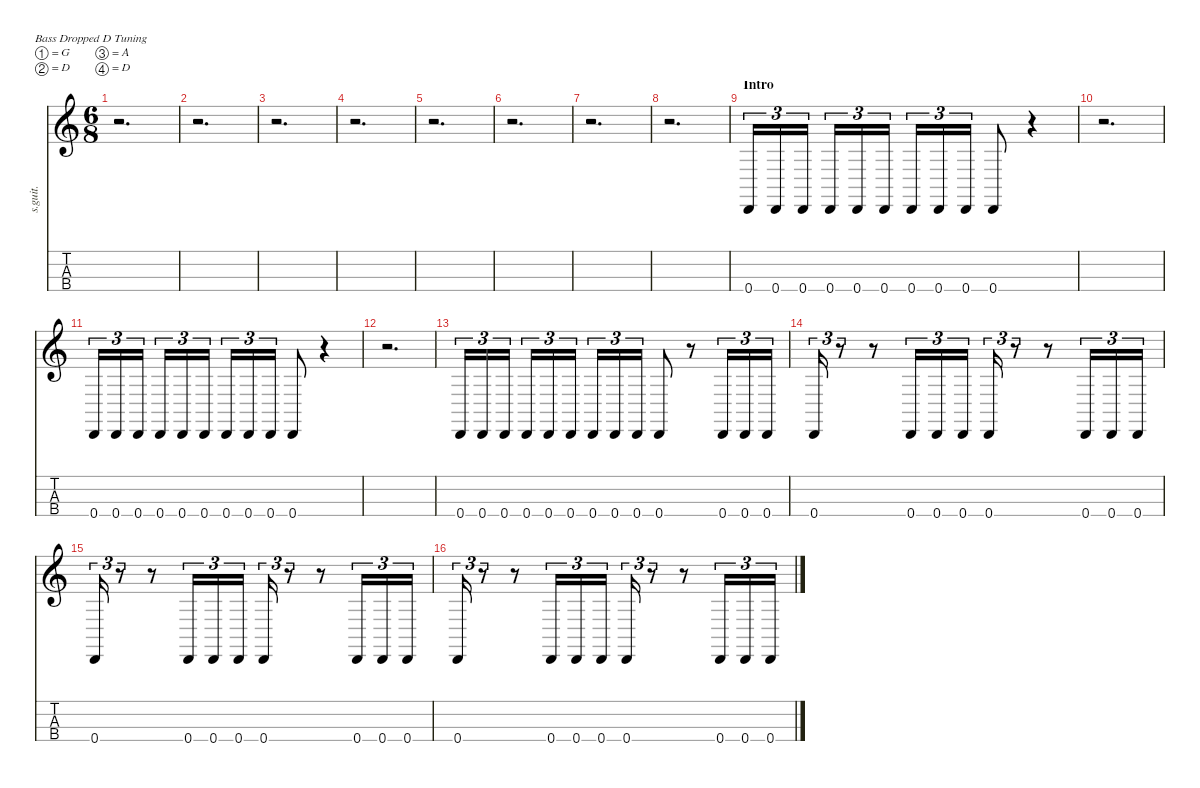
\defaultSystemsLayout 4
\hideDynamics
\bracketExtendMode nobrackets
\track ("Johnny Christ" "s.guit.") {instrument electricbasspick}
\staff {score tabs}
\tuning (G2 D2 A1 D1)
\ts (6 8)
\tempo (130 hide)
\clef g2
\ks c
r.2{d dy fff} |
r.2{d} |
r.2{d} |
r.2{d} |
r.2{d} |
r.2{d} |
r.2{d} |
r.2{d} |
\section ("" "Intro")
0.4.16{tu (3 2) lyrics (0 "") lyrics (1 "") lyrics (2 "") lyrics (3 "") lyrics (4 "")} 0.4.16{tu (3 2) lyrics (0 "") lyrics (1 "") lyrics (2 "") lyrics (3 "") lyrics (4 "")} 0.4.16{tu (3 2) lyrics (0 "") lyrics (1 "") lyrics (2 "") lyrics (3 "") lyrics (4 "")} 0.4.16{tu (3 2) lyrics (0 "") lyrics (1 "") lyrics (2 "") lyrics (3 "") lyrics (4 "")} 0.4.16{tu (3 2) lyrics (0 "") lyrics (1 "") lyrics (2 "") lyrics (3 "") lyrics (4 "")} 0.4.16{tu (3 2) lyrics (0 "") lyrics (1 "") lyrics (2 "") lyrics (3 "") lyrics (4 "")} 0.4.16{tu (3 2) lyrics (0 "") lyrics (1 "") lyrics (2 "") lyrics (3 "") lyrics (4 "")} 0.4.16{tu (3 2) lyrics (0 "") lyrics (1 "") lyrics (2 "") lyrics (3 "") lyrics (4 "")} 0.4.16{tu (3 2) lyrics (0 "") lyrics (1 "") lyrics (2 "") lyrics (3 "") lyrics (4 "")} 0.4.8{lyrics (0 "") lyrics (1 "") lyrics (2 "") lyrics (3 "") lyrics (4 "")} r.4 |
r.2{d} |
0.4.16{tu (3 2) lyrics (0 "") lyrics (1 "") lyrics (2 "") lyrics (3 "") lyrics (4 "")} 0.4.16{tu (3 2) lyrics (0 "") lyrics (1 "") lyrics (2 "") lyrics (3 "") lyrics (4 "")} 0.4.16{tu (3 2) lyrics (0 "") lyrics (1 "") lyrics (2 "") lyrics (3 "") lyrics (4 "")} 0.4.16{tu (3 2) lyrics (0 "") lyrics (1 "") lyrics (2 "") lyrics (3 "") lyrics (4 "")} 0.4.16{tu (3 2) lyrics (0 "") lyrics (1 "") lyrics (2 "") lyrics (3 "") lyrics (4 "")} 0.4.16{tu (3 2) lyrics (0 "") lyrics (1 "") lyrics (2 "") lyrics (3 "") lyrics (4 "")} 0.4.16{tu (3 2) lyrics (0 "") lyrics (1 "") lyrics (2 "") lyrics (3 "") lyrics (4 "")} 0.4.16{tu (3 2) lyrics (0 "") lyrics (1 "") lyrics (2 "") lyrics (3 "") lyrics (4 "")} 0.4.16{tu (3 2) lyrics (0 "") lyrics (1 "") lyrics (2 "") lyrics (3 "") lyrics (4 "")} 0.4.8{lyrics (0 "") lyrics (1 "") lyrics (2 "") lyrics (3 "") lyrics (4 "")} r.4 |
r.2{d} |
0.4.16{tu (3 2) lyrics (0 "") lyrics (1 "") lyrics (2 "") lyrics (3 "") lyrics (4 "")} 0.4.16{tu (3 2) lyrics (0 "") lyrics (1 "") lyrics (2 "") lyrics (3 "") lyrics (4 "")} 0.4.16{tu (3 2) lyrics (0 "") lyrics (1 "") lyrics (2 "") lyrics (3 "") lyrics (4 "")} 0.4.16{tu (3 2) lyrics (0 "") lyrics (1 "") lyrics (2 "") lyrics (3 "") lyrics (4 "")} 0.4.16{tu (3 2) lyrics (0 "") lyrics (1 "") lyrics (2 "") lyrics (3 "") lyrics (4 "")} 0.4.16{tu (3 2) lyrics (0 "") lyrics (1 "") lyrics (2 "") lyrics (3 "") lyrics (4 "")} 0.4.16{tu (3 2) lyrics (0 "") lyrics (1 "") lyrics (2 "") lyrics (3 "") lyrics (4 "")} 0.4.16{tu (3 2) lyrics (0 "") lyrics (1 "") lyrics (2 "") lyrics (3 "") lyrics (4 "")} 0.4.16{tu (3 2) lyrics (0 "") lyrics (1 "") lyrics (2 "") lyrics (3 "") lyrics (4 "")} 0.4.8{lyrics (0 "") lyrics (1 "") lyrics (2 "") lyrics (3 "") lyrics (4 "")} r.8 0.4.16{tu (3 2) lyrics (0 "") lyrics (1 "") lyrics (2 "") lyrics (3 "") lyrics (4 "")} 0.4.16{tu (3 2) lyrics (0 "") lyrics (1 "") lyrics (2 "") lyrics (3 "") lyrics (4 "")} 0.4.16{tu (3 2) lyrics (0 "") lyrics (1 "") lyrics (2 "") lyrics (3 "") lyrics (4 "")} |
0.4.16{tu (3 2) lyrics (0 "") lyrics (1 "") lyrics (2 "") lyrics (3 "") lyrics (4 "")} r.8{tu (3 2)} r.8 0.4.16{tu (3 2) lyrics (0 "") lyrics (1 "") lyrics (2 "") lyrics (3 "") lyrics (4 "")} 0.4.16{tu (3 2) lyrics (0 "") lyrics (1 "") lyrics (2 "") lyrics (3 "") lyrics (4 "")} 0.4.16{tu (3 2) lyrics (0 "") lyrics (1 "") lyrics (2 "") lyrics (3 "") lyrics (4 "")} 0.4.16{tu (3 2) lyrics (0 "") lyrics (1 "") lyrics (2 "") lyrics (3 "") lyrics (4 "")} r.8{tu (3 2)} r.8 0.4.16{tu (3 2) lyrics (0 "") lyrics (1 "") lyrics (2 "") lyrics (3 "") lyrics (4 "")} 0.4.16{tu (3 2) lyrics (0 "") lyrics (1 "") lyrics (2 "") lyrics (3 "") lyrics (4 "")} 0.4.16{tu (3 2) lyrics (0 "") lyrics (1 "") lyrics (2 "") lyrics (3 "") lyrics (4 "")} |
0.4.16{tu (3 2) lyrics (0 "") lyrics (1 "") lyrics (2 "") lyrics (3 "") lyrics (4 "")} r.8{tu (3 2)} r.8 0.4.16{tu (3 2) lyrics (0 "") lyrics (1 "") lyrics (2 "") lyrics (3 "") lyrics (4 "")} 0.4.16{tu (3 2) lyrics (0 "") lyrics (1 "") lyrics (2 "") lyrics (3 "") lyrics (4 "")} 0.4.16{tu (3 2) lyrics (0 "") lyrics (1 "") lyrics (2 "") lyrics (3 "") lyrics (4 "")} 0.4.16{tu (3 2) lyrics (0 "") lyrics (1 "") lyrics (2 "") lyrics (3 "") lyrics (4 "")} r.8{tu (3 2)} r.8 0.4.16{tu (3 2) lyrics (0 "") lyrics (1 "") lyrics (2 "") lyrics (3 "") lyrics (4 "")} 0.4.16{tu (3 2) lyrics (0 "") lyrics (1 "") lyrics (2 "") lyrics (3 "") lyrics (4 "")} 0.4.16{tu (3 2) lyrics (0 "") lyrics (1 "") lyrics (2 "") lyrics (3 "") lyrics (4 "")} |
0.4.16{tu (3 2) lyrics (0 "") lyrics (1 "") lyrics (2 "") lyrics (3 "") lyrics (4 "")} r.8{tu (3 2)} r.8 0.4.16{tu (3 2) lyrics (0 "") lyrics (1 "") lyrics (2 "") lyrics (3 "") lyrics (4 "")} 0.4.16{tu (3 2) lyrics (0 "") lyrics (1 "") lyrics (2 "") lyrics (3 "") lyrics (4 "")} 0.4.16{tu (3 2) lyrics (0 "") lyrics (1 "") lyrics (2 "") lyrics (3 "") lyrics (4 "")} 0.4.16{tu (3 2) lyrics (0 "") lyrics (1 "") lyrics (2 "") lyrics (3 "") lyrics (4 "")} r.8{tu (3 2)} r.8 0.4.16{tu (3 2) lyrics (0 "") lyrics (1 "") lyrics (2 "") lyrics (3 "") lyrics (4 "")} 0.4.16{tu (3 2) lyrics (0 "") lyrics (1 "") lyrics (2 "") lyrics (3 "") lyrics (4 "")} 0.4.16{tu (3 2) lyrics (0 "") lyrics (1 "") lyrics (2 "") lyrics (3 "") lyrics (4 "")}
